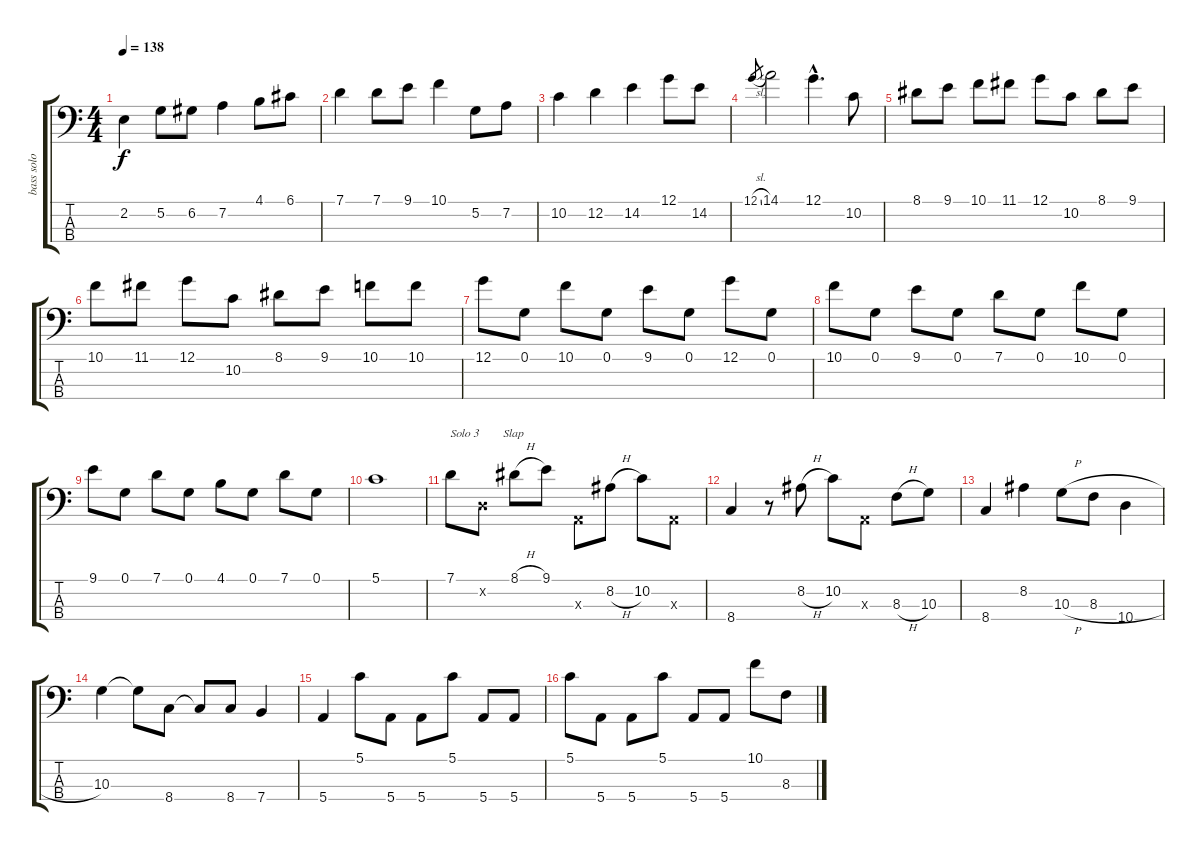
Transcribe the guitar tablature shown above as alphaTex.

\track ("bass solo" "bass solo") {instrument electricbassfinger}
\staff {score tabs}
\tuning (G2 D2 A1 E1) {hide}
\ts (4 4)
\tempo 138
\clef f4
\ks c
2.2.4{dy f} 5.2.8 6.2.8 7.2.4 4.1.8 6.1.8 |
7.1.4 7.1.8 9.1.8 10.1.4 5.2.8 7.2.8 |
10.2.4 12.2.4 14.2.4 12.1.8 14.2.8 |
12.1{sl}.8{gr} 14.1.2 12.1{hac}.4{d} 10.2.8 |
8.1.8 9.1.8 10.1.8 11.1.8 12.1.8 10.2.8 8.1.8 9.1.8 |
10.1.8 11.1.8 12.1.8 10.2.8 8.1.8 9.1.8 10.1.8 10.1.8 |
12.1.8 0.1.8 10.1.8 0.1.8 9.1.8 0.1.8 12.1.8 0.1.8 |
10.1.8 0.1.8 9.1.8 0.1.8 7.1.8 0.1.8 10.1.8 0.1.8 |
9.1.8 0.1.8 7.1.8 0.1.8 4.1.8 0.1.8 7.1.8 0.1.8 |
5.1.1 |
7.1.8{txt "Solo 3        Slap" instrument slapbass1} 0.2{x}.8 8.1{h}.8 9.1.8 0.3{x}.8 8.2{h}.8 10.2.8 0.3{x}.8 |
8.4.4 r.8 8.2{h}.8 10.2.8 0.3{x}.8 8.3{h}.8 10.3.8 |
8.4.4 8.2.4 10.3{h}.8 8.3{h}.8 10.4.4 |
10.3.4 10.3{t}.8 8.4.8 8.4{t}.8 8.4.8 7.4.4 |
5.4.4 5.1.8 5.4.8 5.4.8 5.1.8 5.4.8 5.4.8 |
5.1.8 5.4.8 5.4.8 5.1.8 5.4.8 5.4.8 10.1.8 8.3.8
